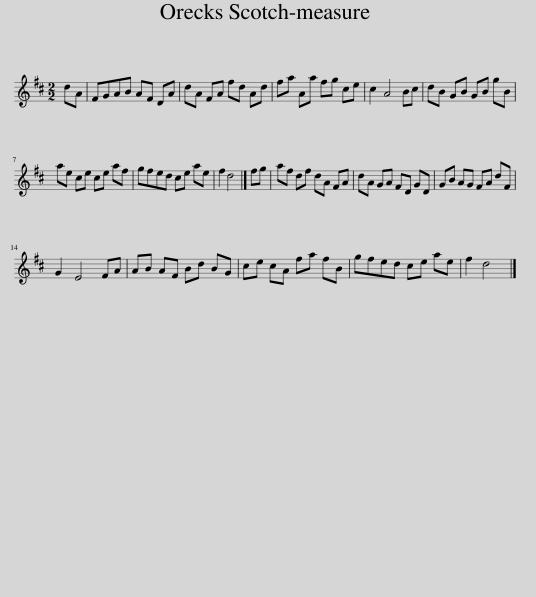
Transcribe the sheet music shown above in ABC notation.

X:1
L:1/8
M:2/2
I:linebreak $
K:D
V:1 treble
V:1
 dA | FGAB AF DA | dA FA fd Ad | fa Aa fg ce | c2 A4 Bc | %5
 dB GB GB gB |$ ae ce ce af | gfed ce ae | f2 d4 |] fg | %10
 af df dA FA | dA GA FD GD | GB AG FA dF |$ G2 E4 FA | AB AF Bd BG | %15
 ce cA fa fB | gfed ce ae | f2 d4 |] %18
